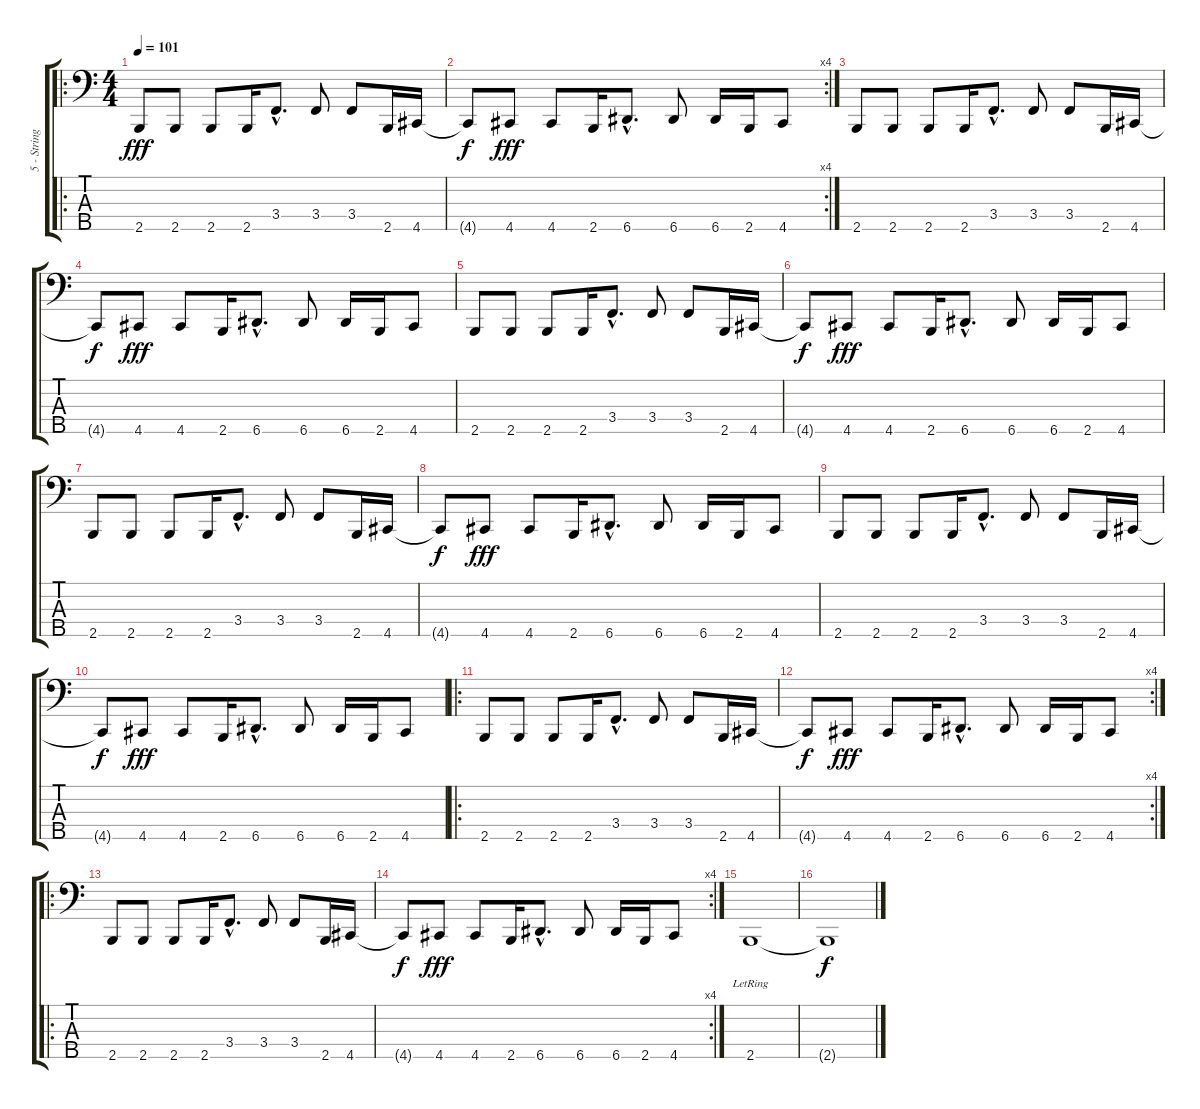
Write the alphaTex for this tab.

\track ("5 - String" "5 - String") {instrument electricbassfinger}
\staff {score tabs}
\tuning (E2 B1 G1 D1 A0) {hide}
\ro
\ts (4 4)
\tempo 101
\clef f4
\ks c
2.5.8{dy fff} 2.5.8 2.5.8 2.5.16 3.4{hac}.8{d} 3.4.8 3.4.8 2.5.16 4.5.16 |
\rc 4
4.5{t}.8{dy f} 4.5.8{dy fff} 4.5.8 2.5.16 6.5{hac}.8{d} 6.5.8 6.5.16 2.5.16 4.5.8 |
2.5.8 2.5.8 2.5.8 2.5.16 3.4{hac}.8{d} 3.4.8 3.4.8 2.5.16 4.5.16 |
4.5{t}.8{dy f} 4.5.8{dy fff} 4.5.8 2.5.16 6.5{hac}.8{d} 6.5.8 6.5.16 2.5.16 4.5.8 |
2.5.8 2.5.8 2.5.8 2.5.16 3.4{hac}.8{d} 3.4.8 3.4.8 2.5.16 4.5.16 |
4.5{t}.8{dy f} 4.5.8{dy fff} 4.5.8 2.5.16 6.5{hac}.8{d} 6.5.8 6.5.16 2.5.16 4.5.8 |
2.5.8 2.5.8 2.5.8 2.5.16 3.4{hac}.8{d} 3.4.8 3.4.8 2.5.16 4.5.16 |
4.5{t}.8{dy f} 4.5.8{dy fff} 4.5.8 2.5.16 6.5{hac}.8{d} 6.5.8 6.5.16 2.5.16 4.5.8 |
2.5.8 2.5.8 2.5.8 2.5.16 3.4{hac}.8{d} 3.4.8 3.4.8 2.5.16 4.5.16 |
4.5{t}.8{dy f} 4.5.8{dy fff} 4.5.8 2.5.16 6.5{hac}.8{d} 6.5.8 6.5.16 2.5.16 4.5.8 |
\ro
2.5.8 2.5.8 2.5.8 2.5.16 3.4{hac}.8{d} 3.4.8 3.4.8 2.5.16 4.5.16 |
\rc 4
4.5{t}.8{dy f} 4.5.8{dy fff} 4.5.8 2.5.16 6.5{hac}.8{d} 6.5.8 6.5.16 2.5.16 4.5.8 |
\ro
2.5.8 2.5.8 2.5.8 2.5.16 3.4{hac}.8{d} 3.4.8 3.4.8 2.5.16 4.5.16 |
\rc 4
4.5{t}.8{dy f} 4.5.8{dy fff} 4.5.8 2.5.16 6.5{hac}.8{d} 6.5.8 6.5.16 2.5.16 4.5.8 |
2.5{lr}.1 |
2.5{t}.1{dy f volume 12}
